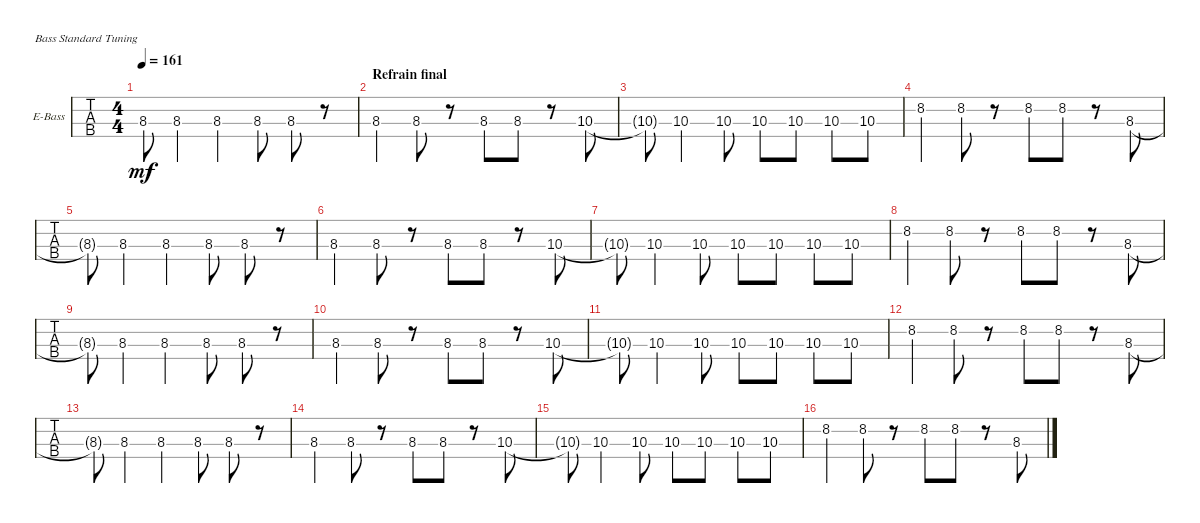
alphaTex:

\defaultSystemsLayout 4
\bracketExtendMode groupsimilarinstruments
\firstSystemTrackNameOrientation horizontal
\otherSystemsTrackNameOrientation horizontal
\chordDiagramsInScore
\track ("Basse" "E-Bass") {instrument electricbassfinger}
\staff {tabs}
\tuning (G2 D2 A1 E1)
\ts (4 4)
\tempo 161
\clef f4
\ks c
8.3{t}.8{dy mf} 8.3.4 8.3.4 8.3.8 8.3.8 r.8 |
\section ("" "Refrain final")
8.3.4 8.3.8 r.8 8.3.8 8.3.8 r.8 10.3.8 |
10.3{t}.8 10.3.4 10.3.8 10.3.8 10.3.8 10.3.8 10.3.8 |
8.2.4 8.2.8 r.8 8.2.8 8.2.8 r.8 8.3.8 |
8.3{t}.8 8.3.4 8.3.4 8.3.8 8.3.8 r.8 |
8.3.4 8.3.8 r.8 8.3.8 8.3.8 r.8 10.3.8 |
10.3{t}.8 10.3.4 10.3.8 10.3.8 10.3.8 10.3.8 10.3.8 |
8.2.4 8.2.8 r.8 8.2.8 8.2.8 r.8 8.3.8 |
8.3{t}.8 8.3.4 8.3.4 8.3.8 8.3.8 r.8 |
8.3.4 8.3.8 r.8 8.3.8 8.3.8 r.8 10.3.8 |
10.3{t}.8 10.3.4 10.3.8 10.3.8 10.3.8 10.3.8 10.3.8 |
8.2.4 8.2.8 r.8 8.2.8 8.2.8 r.8 8.3.8 |
8.3{t}.8 8.3.4 8.3.4 8.3.8 8.3.8 r.8 |
8.3.4 8.3.8 r.8 8.3.8 8.3.8 r.8 10.3.8 |
10.3{t}.8 10.3.4 10.3.8 10.3.8 10.3.8 10.3.8 10.3.8 |
8.2.4 8.2.8 r.8 8.2.8 8.2.8 r.8 8.3.8
